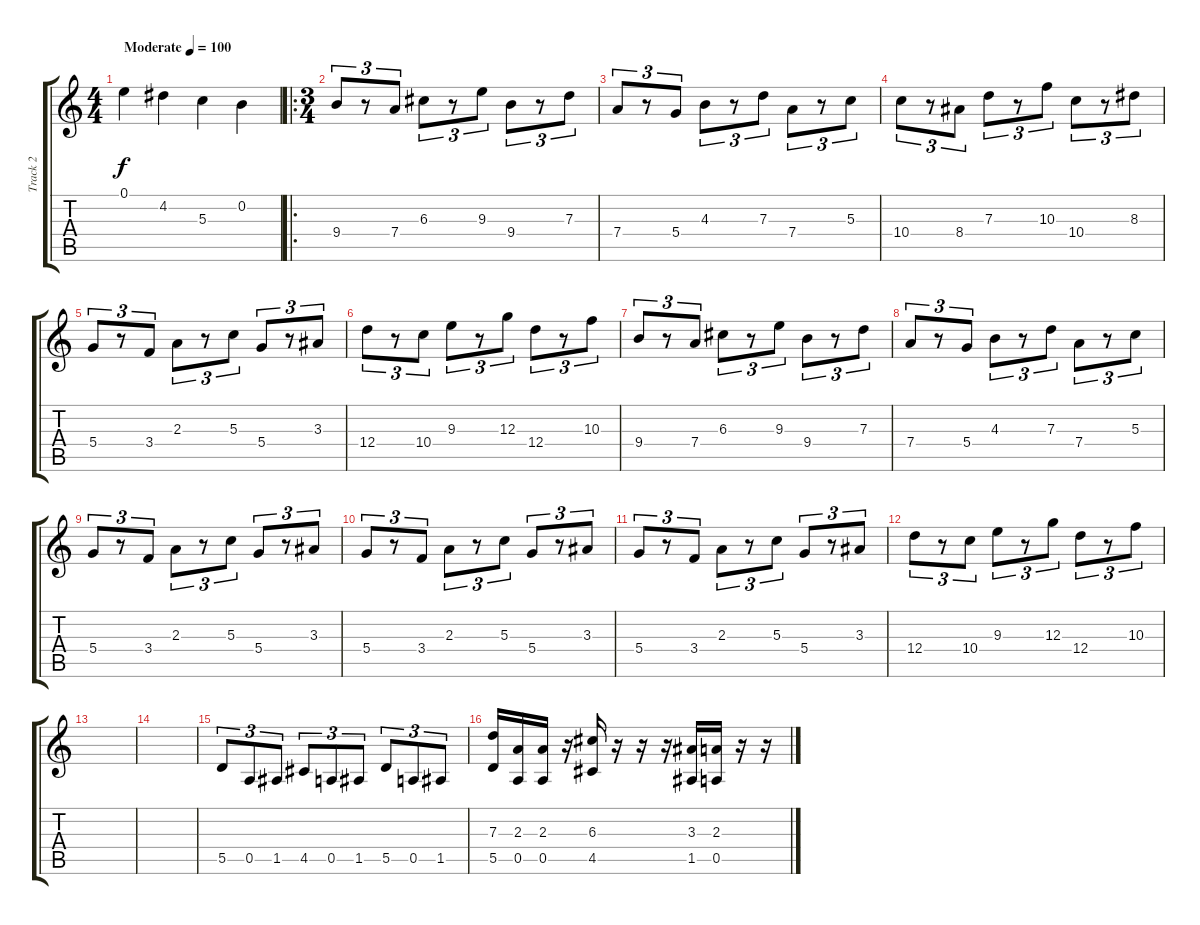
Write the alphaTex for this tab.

\track ("Track 2" "Track 2") {instrument electricguitarjazz}
\staff {score tabs}
\tuning (E4 B3 G3 D3 A2 E2) {hide}
\ts (4 4)
\tempo (100 "Moderate")
\clef g2
\ks c
0.1.4{dy f instrument electricguitarjazz} 4.2.4 5.3.4 0.2.4 |
\ro
\ts (3 4)
9.4.8{tu (3 2)} r.8{tu (3 2)} 7.4.8{tu (3 2)} 6.3.8{tu (3 2)} r.8{tu (3 2)} 9.3.8{tu (3 2)} 9.4.8{tu (3 2)} r.8{tu (3 2)} 7.3.8{tu (3 2)} |
7.4.8{tu (3 2)} r.8{tu (3 2)} 5.4.8{tu (3 2)} 4.3.8{tu (3 2)} r.8{tu (3 2)} 7.3.8{tu (3 2)} 7.4.8{tu (3 2)} r.8{tu (3 2)} 5.3.8{tu (3 2)} |
10.4.8{tu (3 2)} r.8{tu (3 2)} 8.4.8{tu (3 2)} 7.3.8{tu (3 2)} r.8{tu (3 2)} 10.3.8{tu (3 2)} 10.4.8{tu (3 2)} r.8{tu (3 2)} 8.3.8{tu (3 2)} |
5.4.8{tu (3 2)} r.8{tu (3 2)} 3.4.8{tu (3 2)} 2.3.8{tu (3 2)} r.8{tu (3 2)} 5.3.8{tu (3 2)} 5.4.8{tu (3 2)} r.8{tu (3 2)} 3.3.8{tu (3 2)} |
12.4.8{tu (3 2)} r.8{tu (3 2)} 10.4.8{tu (3 2)} 9.3.8{tu (3 2)} r.8{tu (3 2)} 12.3.8{tu (3 2)} 12.4.8{tu (3 2)} r.8{tu (3 2)} 10.3.8{tu (3 2)} |
9.4.8{tu (3 2)} r.8{tu (3 2)} 7.4.8{tu (3 2)} 6.3.8{tu (3 2)} r.8{tu (3 2)} 9.3.8{tu (3 2)} 9.4.8{tu (3 2)} r.8{tu (3 2)} 7.3.8{tu (3 2)} |
7.4.8{tu (3 2)} r.8{tu (3 2)} 5.4.8{tu (3 2)} 4.3.8{tu (3 2)} r.8{tu (3 2)} 7.3.8{tu (3 2)} 7.4.8{tu (3 2)} r.8{tu (3 2)} 5.3.8{tu (3 2)} |
5.4.8{tu (3 2)} r.8{tu (3 2)} 3.4.8{tu (3 2)} 2.3.8{tu (3 2)} r.8{tu (3 2)} 5.3.8{tu (3 2)} 5.4.8{tu (3 2)} r.8{tu (3 2)} 3.3.8{tu (3 2)} |
5.4.8{tu (3 2)} r.8{tu (3 2)} 3.4.8{tu (3 2)} 2.3.8{tu (3 2)} r.8{tu (3 2)} 5.3.8{tu (3 2)} 5.4.8{tu (3 2)} r.8{tu (3 2)} 3.3.8{tu (3 2)} |
5.4.8{tu (3 2)} r.8{tu (3 2)} 3.4.8{tu (3 2)} 2.3.8{tu (3 2)} r.8{tu (3 2)} 5.3.8{tu (3 2)} 5.4.8{tu (3 2)} r.8{tu (3 2)} 3.3.8{tu (3 2)} |
12.4.8{tu (3 2)} r.8{tu (3 2)} 10.4.8{tu (3 2)} 9.3.8{tu (3 2)} r.8{tu (3 2)} 12.3.8{tu (3 2)} 12.4.8{tu (3 2)} r.8{tu (3 2)} 10.3.8{tu (3 2)} |
|
|
5.5.8{tu (3 2)} 0.5.8{tu (3 2)} 1.5.8{tu (3 2)} 4.5.8{tu (3 2)} 0.5.8{tu (3 2)} 1.5.8{tu (3 2)} 5.5.8{tu (3 2)} 0.5.8{tu (3 2)} 1.5.8{tu (3 2)} |
(7.3 5.5).16 (2.3 0.5).16 (2.3 0.5).16 r.16 (6.3 4.5).16 r.16 r.16 r.16 (3.3 1.5).16 (2.3 0.5).16 r.16 r.16
